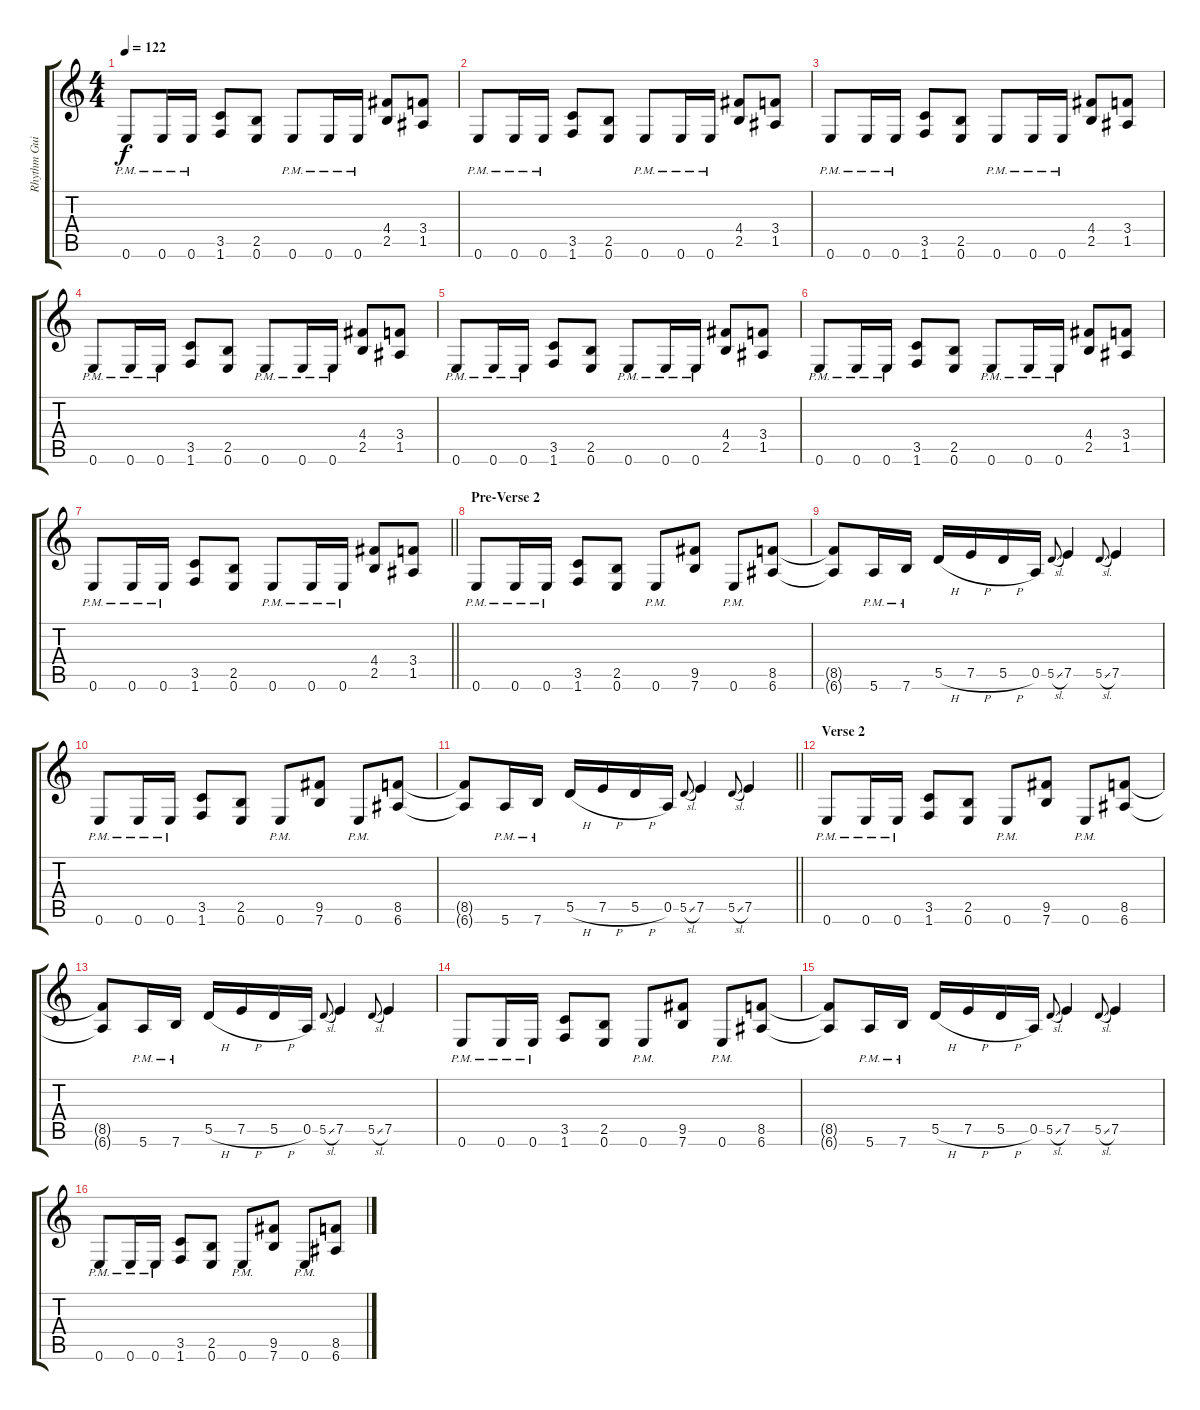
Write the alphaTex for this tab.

\track ("Rhythm Guitar #2" "Rhythm Gui") {instrument distortionguitar}
\staff {score tabs}
\tuning (E4 B3 G3 D3 A2 E2) {hide}
\ts (4 4)
\tempo 122
\clef g2
\ks c
0.6{pm}.8{dy f} 0.6{pm}.16 0.6{pm}.16 (3.5 1.6).8 (2.5 0.6).8 0.6{pm}.8 0.6{pm}.16 0.6{pm}.16 (4.4 2.5).8 (3.4 1.5).8 |
0.6{pm}.8 0.6{pm}.16 0.6{pm}.16 (3.5 1.6).8 (2.5 0.6).8 0.6{pm}.8 0.6{pm}.16 0.6{pm}.16 (4.4 2.5).8 (3.4 1.5).8 |
0.6{pm}.8 0.6{pm}.16 0.6{pm}.16 (3.5 1.6).8 (2.5 0.6).8 0.6{pm}.8 0.6{pm}.16 0.6{pm}.16 (4.4 2.5).8 (3.4 1.5).8 |
0.6{pm}.8 0.6{pm}.16 0.6{pm}.16 (3.5 1.6).8 (2.5 0.6).8 0.6{pm}.8 0.6{pm}.16 0.6{pm}.16 (4.4 2.5).8 (3.4 1.5).8 |
0.6{pm}.8 0.6{pm}.16 0.6{pm}.16 (3.5 1.6).8 (2.5 0.6).8 0.6{pm}.8 0.6{pm}.16 0.6{pm}.16 (4.4 2.5).8 (3.4 1.5).8 |
0.6{pm}.8 0.6{pm}.16 0.6{pm}.16 (3.5 1.6).8 (2.5 0.6).8 0.6{pm}.8 0.6{pm}.16 0.6{pm}.16 (4.4 2.5).8 (3.4 1.5).8 |
\barLineRight lightlight
0.6{pm}.8 0.6{pm}.16 0.6{pm}.16 (3.5 1.6).8 (2.5 0.6).8 0.6{pm}.8 0.6{pm}.16 0.6{pm}.16 (4.4 2.5).8 (3.4 1.5).8 |
\section ("" "Pre-Verse 2")
0.6{pm}.8 0.6{pm}.16 0.6{pm}.16 (3.5 1.6).8 (2.5 0.6).8 0.6{pm}.8 (9.5 7.6).8 0.6{pm}.8 (8.5 6.6).8 |
(8.5{t} 6.6{t}).8 5.6{pm}.16 7.6{pm}.16 5.5{h}.16 7.5{h}.16 5.5{h}.16 0.5.16 5.5{sl}.8{gr onbeat} 7.5.4 5.5{sl}.8{gr onbeat} 7.5.4 |
0.6{pm}.8 0.6{pm}.16 0.6{pm}.16 (3.5 1.6).8 (2.5 0.6).8 0.6{pm}.8 (9.5 7.6).8 0.6{pm}.8 (8.5 6.6).8 |
\barLineRight lightlight
(8.5{t} 6.6{t}).8 5.6{pm}.16 7.6{pm}.16 5.5{h}.16 7.5{h}.16 5.5{h}.16 0.5.16 5.5{sl}.8{gr onbeat} 7.5.4 5.5{sl}.8{gr onbeat} 7.5.4 |
\section ("" "Verse 2")
0.6{pm}.8 0.6{pm}.16 0.6{pm}.16 (3.5 1.6).8 (2.5 0.6).8 0.6{pm}.8 (9.5 7.6).8 0.6{pm}.8 (8.5 6.6).8 |
(8.5{t} 6.6{t}).8 5.6{pm}.16 7.6{pm}.16 5.5{h}.16 7.5{h}.16 5.5{h}.16 0.5.16 5.5{sl}.8{gr onbeat} 7.5.4 5.5{sl}.8{gr onbeat} 7.5.4 |
0.6{pm}.8 0.6{pm}.16 0.6{pm}.16 (3.5 1.6).8 (2.5 0.6).8 0.6{pm}.8 (9.5 7.6).8 0.6{pm}.8 (8.5 6.6).8 |
(8.5{t} 6.6{t}).8 5.6{pm}.16 7.6{pm}.16 5.5{h}.16 7.5{h}.16 5.5{h}.16 0.5.16 5.5{sl}.8{gr onbeat} 7.5.4 5.5{sl}.8{gr onbeat} 7.5.4 |
0.6{pm}.8 0.6{pm}.16 0.6{pm}.16 (3.5 1.6).8 (2.5 0.6).8 0.6{pm}.8 (9.5 7.6).8 0.6{pm}.8 (8.5 6.6).8
